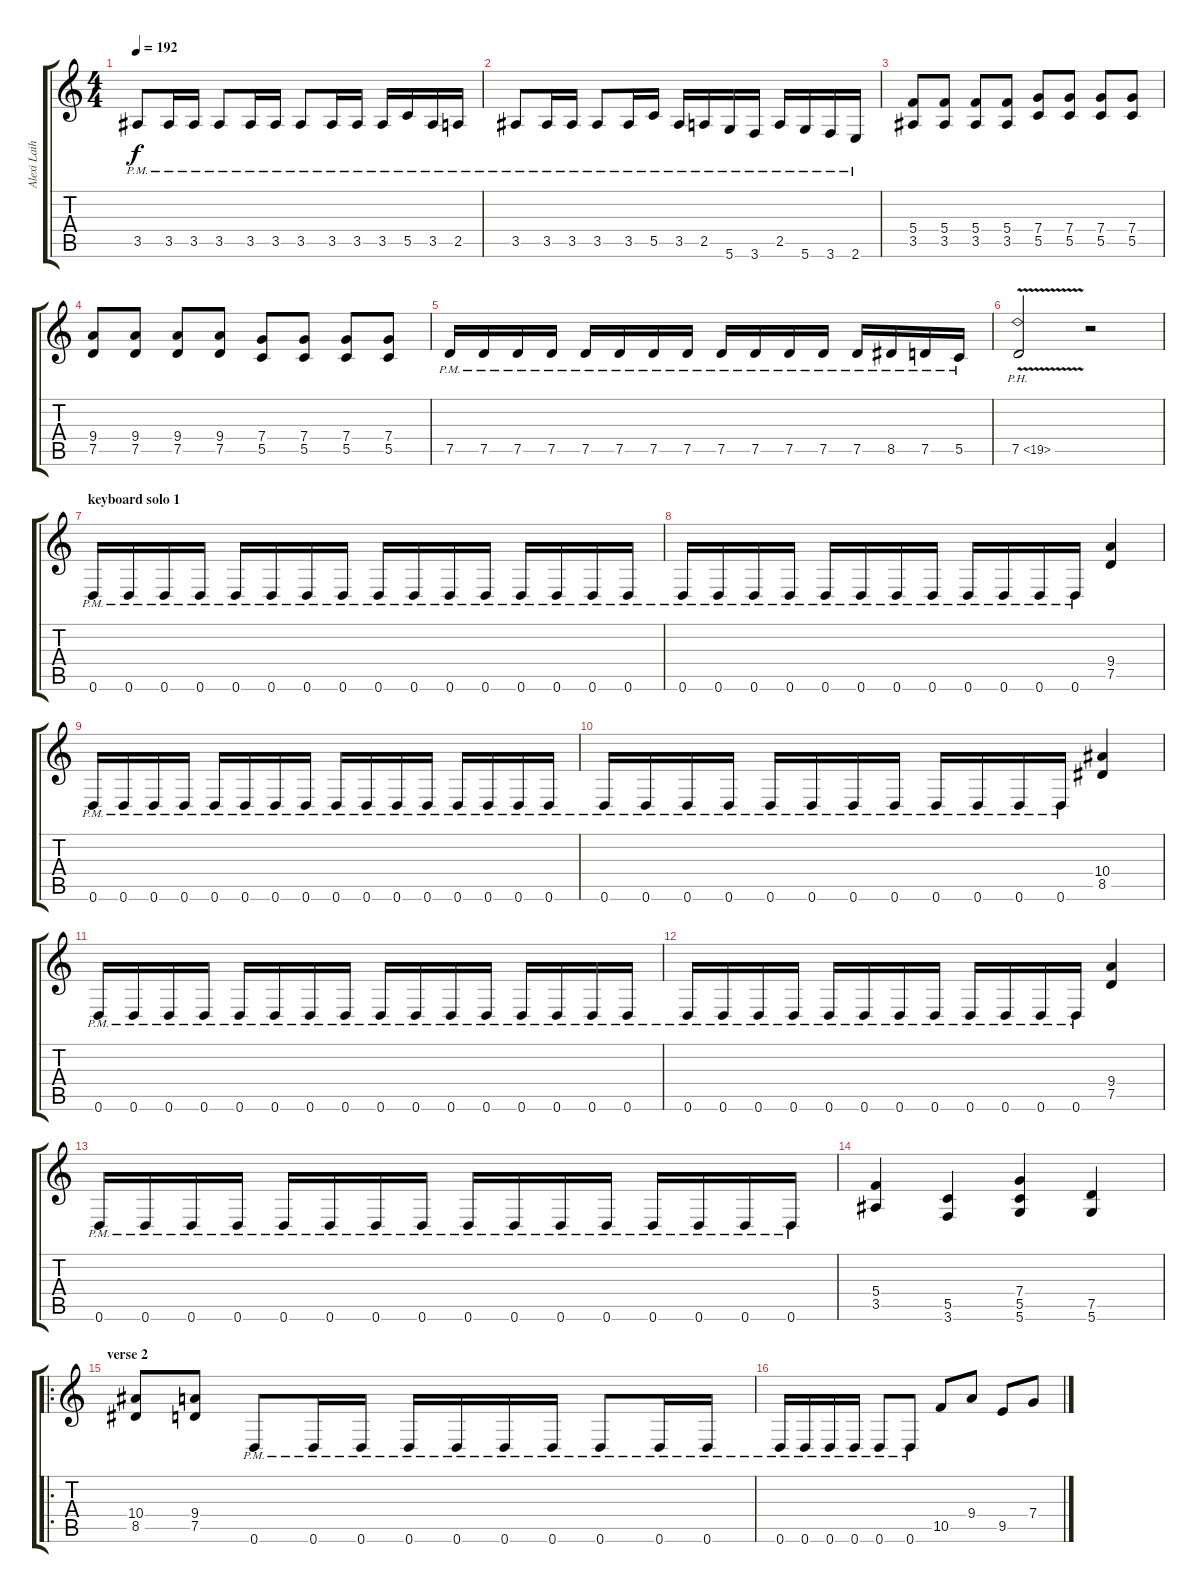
\track ("Alexi Laiho" "Alexi Laih") {instrument distortionguitar}
\staff {score tabs}
\tuning (D4 A3 F3 C3 G2 D2) {hide}
\ts (4 4)
\tempo 192
\clef g2
\ks c
3.5{pm}.8{dy f} 3.5{pm}.16 3.5{pm}.16 3.5{pm}.8 3.5{pm}.16 3.5{pm}.16 3.5{pm}.8 3.5{pm}.16 3.5{pm}.16 3.5{pm}.16 5.5{pm}.16 3.5{pm}.16 2.5{pm}.16 |
3.5{pm}.8 3.5{pm}.16 3.5{pm}.16 3.5{pm}.8 3.5{pm}.16 5.5{pm}.16 3.5{pm}.16 2.5{pm}.16 5.6{pm}.16 3.6{pm}.16 2.5{pm}.16 5.6{pm}.16 3.6{pm}.16 2.6{pm}.16 |
(5.4 3.5).8 (5.4 3.5).8 (5.4 3.5).8 (5.4 3.5).8 (7.4 5.5).8 (7.4 5.5).8 (7.4 5.5).8 (7.4 5.5).8 |
(9.4 7.5).8 (9.4 7.5).8 (9.4 7.5).8 (9.4 7.5).8 (7.4 5.5).8 (7.4 5.5).8 (7.4 5.5).8 (7.4 5.5).8 |
7.5{pm}.16 7.5{pm}.16 7.5{pm}.16 7.5{pm}.16 7.5{pm}.16 7.5{pm}.16 7.5{pm}.16 7.5{pm}.16 7.5{pm}.16 7.5{pm}.16 7.5{pm}.16 7.5{pm}.16 7.5{pm}.16 8.5{pm}.16 7.5{pm}.16 5.5{pm}.16 |
7.5{ph 12 v}.2 r.2 |
\section ("" "keyboard solo 1")
0.6{pm}.16 0.6{pm}.16 0.6{pm}.16 0.6{pm}.16 0.6{pm}.16 0.6{pm}.16 0.6{pm}.16 0.6{pm}.16 0.6{pm}.16 0.6{pm}.16 0.6{pm}.16 0.6{pm}.16 0.6{pm}.16 0.6{pm}.16 0.6{pm}.16 0.6{pm}.16 |
0.6{pm}.16 0.6{pm}.16 0.6{pm}.16 0.6{pm}.16 0.6{pm}.16 0.6{pm}.16 0.6{pm}.16 0.6{pm}.16 0.6{pm}.16 0.6{pm}.16 0.6{pm}.16 0.6{pm}.16 (9.4 7.5).4 |
0.6{pm}.16 0.6{pm}.16 0.6{pm}.16 0.6{pm}.16 0.6{pm}.16 0.6{pm}.16 0.6{pm}.16 0.6{pm}.16 0.6{pm}.16 0.6{pm}.16 0.6{pm}.16 0.6{pm}.16 0.6{pm}.16 0.6{pm}.16 0.6{pm}.16 0.6{pm}.16 |
0.6{pm}.16 0.6{pm}.16 0.6{pm}.16 0.6{pm}.16 0.6{pm}.16 0.6{pm}.16 0.6{pm}.16 0.6{pm}.16 0.6{pm}.16 0.6{pm}.16 0.6{pm}.16 0.6{pm}.16 (10.4 8.5).4 |
0.6{pm}.16 0.6{pm}.16 0.6{pm}.16 0.6{pm}.16 0.6{pm}.16 0.6{pm}.16 0.6{pm}.16 0.6{pm}.16 0.6{pm}.16 0.6{pm}.16 0.6{pm}.16 0.6{pm}.16 0.6{pm}.16 0.6{pm}.16 0.6{pm}.16 0.6{pm}.16 |
0.6{pm}.16 0.6{pm}.16 0.6{pm}.16 0.6{pm}.16 0.6{pm}.16 0.6{pm}.16 0.6{pm}.16 0.6{pm}.16 0.6{pm}.16 0.6{pm}.16 0.6{pm}.16 0.6{pm}.16 (9.4 7.5).4 |
0.6{pm}.16 0.6{pm}.16 0.6{pm}.16 0.6{pm}.16 0.6{pm}.16 0.6{pm}.16 0.6{pm}.16 0.6{pm}.16 0.6{pm}.16 0.6{pm}.16 0.6{pm}.16 0.6{pm}.16 0.6{pm}.16 0.6{pm}.16 0.6{pm}.16 0.6{pm}.16 |
(5.4 3.5).4 (5.5 3.6).4 (7.4 5.5 5.6).4 (7.5 5.6).4 |
\ro
\section ("" "verse 2")
(10.4 8.5).8 (9.4 7.5).8 0.6{pm}.8 0.6{pm}.16 0.6{pm}.16 0.6{pm}.16 0.6{pm}.16 0.6{pm}.16 0.6{pm}.16 0.6{pm}.8 0.6{pm}.16 0.6{pm}.16 |
0.6{pm}.16 0.6{pm}.16 0.6{pm}.16 0.6{pm}.16 0.6{pm}.8 0.6{pm}.8 10.5.8 9.4.8 9.5.8 7.4.8
